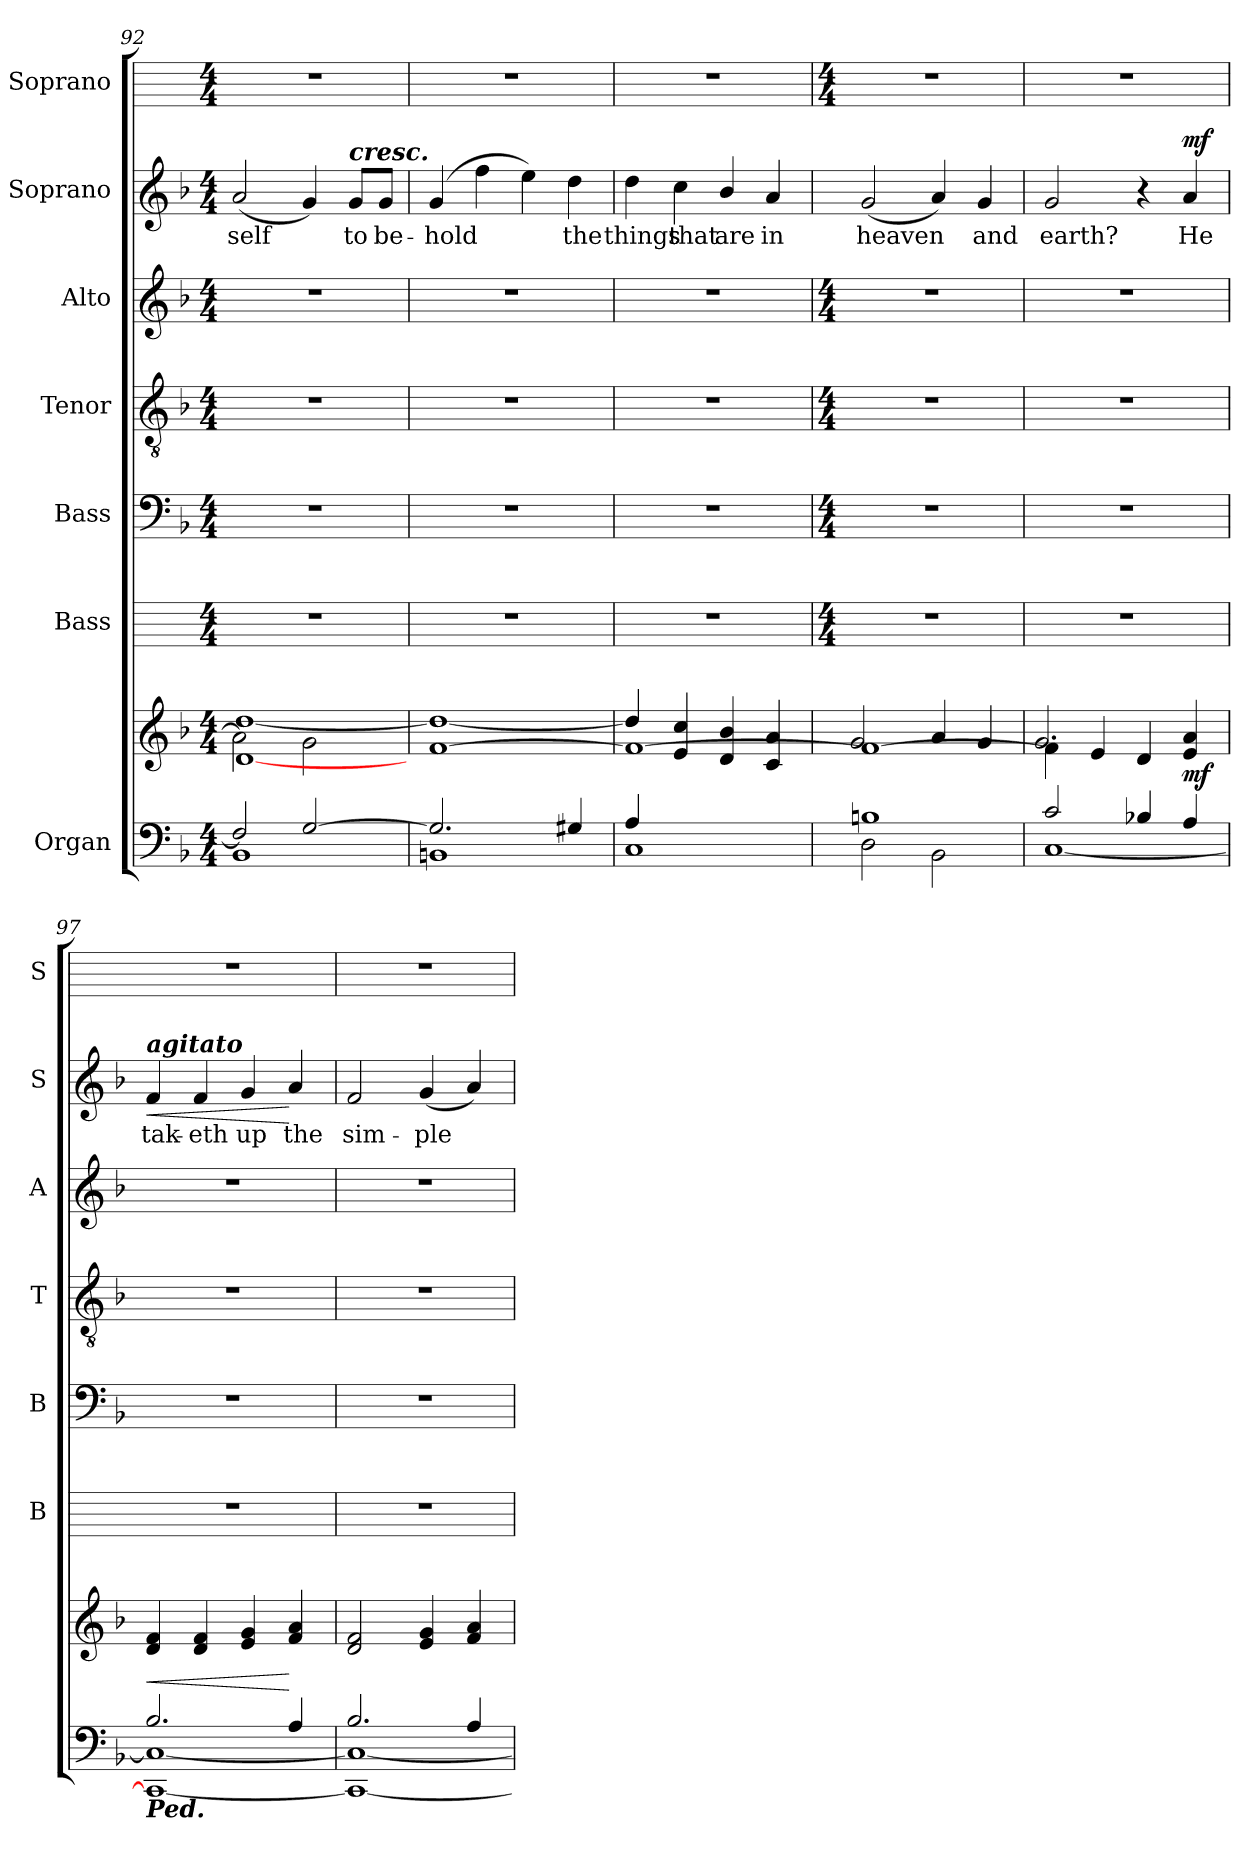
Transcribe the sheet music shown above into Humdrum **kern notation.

**kern	**kern	**dynam	**kern	**kern	**kern	**kern	**kern	**text	**dynam	**kern
*part7	*part7	*part7	*part6	*part5	*part4	*part3	*part2	*part2	*part2	*part1
*staff8	*staff7	*staff7/8	*staff6	*staff5	*staff4	*staff3	*staff2	*staff2	*staff2	*staff1
*I"Organ	*	*	*I"Bass	*I"Bass	*I"Tenor	*I"Alto	*I"Soprano	*	*	*I"Soprano
*	*	*	*I'B	*I'B	*I'T	*I'A	*I'S	*	*	*I'S
*clefF4	*clefG2	*	*	*clefF4	*clefGv2	*clefG2	*clefG2	*	*	*
*k[b-]	*k[b-]	*	*	*k[b-]	*k[b-]	*k[b-]	*k[b-]	*	*	*
*F:	*F:	*	*	*F:	*F:	*F:	*F:	*	*	*
*M4/4	*M4/4	*	*M4/4	*M4/4	*M4/4	*M4/4	*M4/4	*	*	*M4/4
=92	=92	=92	=92	=92	=92	=92	=92	=92	=92	=92
*^	*^	*	*	*	*	*	*	*	*	*
!	!	!	!	!	!	!	!	!	!	!LO:LY:b	!	!
2F#/]	1BB-\	2a\]	[1d/ [1dd/	.	1r	1r	1r	1r	(<2a	-self	.	1r
[2G/	.	2g\	.	.	.	.	.	.	4g)	.	.	.
!	!	!	!	!	!	!	!	!	!LO:TX:a:Bi:t=cresc.	!	!	!
!	!	!	!	!	!	!	!	!	!	!LO:LY:b	!	!
.	.	.	.	.	.	.	.	.	8g/L	to	.	.
!	!	!	!	!	!	!	!	!	!	!LO:LY:b	!	!
.	.	.	.	.	.	.	.	.	8g/J	be-	.	.
=93	=93	=93	=93	=93	=93	=93	=93	=93	=93	=93	=93	=93
!	!	!	!	!	!	!	!	!	!	!LO:LY:b	!	!
2.G/]	1BBn\	[1f\	1dd/_	.	1r	1r	1r	1r	(<4g	-hold	.	1r
.	.	.	.	.	.	.	.	.	4ff	.	.	.
.	.	.	.	.	.	.	.	.	4ee)	.	.	.
!	!	!	!	!	!	!	!	!	!	!LO:LY:b	!	!
4G#X/	.	.	.	.	.	.	.	.	4dd	the	.	.
=94	=94	=94	=94	=94	=94	=94	=94	=94	=94	=94	=94	=94
!	!	!	!	!	!	!	!	!	!	!LO:LY:b	!	!
4A/	1C\	1f\_	4dd/]	.	1r	1r	1r	1r	4dd	things	.	1r
!	!	!	!	!	!	!	!	!	!	!LO:LY:b	!	!
2.ryy	.	.	4e/ 4cc/	.	.	.	.	.	4cc	that	.	.
!	!	!	!	!	!	!	!	!	!	!LO:LY:b	!	!
.	.	.	4d/ 4b-/	.	.	.	.	.	4b-/	are	.	.
!	!	!	!	!	!	!	!	!	!	!LO:LY:b	!	!
.	.	.	4c/ 4a/	.	.	.	.	.	4a	in	.	.
!!LO:LB:g=z
=95	=95	=95	=95	=95	=95	=95	=95	=95	=95	=95	=95	=95
*	*	*	*	*	*M4/4	*M4/4	*M4/4	*M4/4	*	*	*	*M4/4
!	!	!	!	!	!	!	!	!	!	!LO:LY:b	!	!
1Bn/	2D\	1f\_	2g/	.	1r	1r	1r	1r	(<2g	heaven	.	1r
.	2BB-\	.	4a/	.	.	.	.	.	4a)	.	.	.
!	!	!	!	!	!	!	!	!	!	!LO:LY:b	!	!
.	.	.	4g/	.	.	.	.	.	4g	and	.	.
=96	=96	=96	=96	=96	=96	=96	=96	=96	=96	=96	=96	=96
!	!	!	!	!	!	!	!	!	!	!LO:LY:b	!	!
2c/	[1C\	4f\]	2.g/	.	1r	1r	1r	1r	2g	earth?	.	1r
.	.	4e/	.	.	.	.	.	.	.	.	.	.
4B-X/	.	4d/	.	.	.	.	.	.	4r	.	.	.
!	!	!	!	!LO:DY:b	!	!	!	!	!	!LO:LY:b	!LO:DY:b	!
4A/	.	4e/ 4a/	4ryy	mf	.	.	.	.	4a	He	mf	.
=97	=97	=97	=97	=97	=97	=97	=97	=97	=97	=97	=97	=97
!	!	!	!	!	!	!	!	!	!LO:TX:a:Bi:t=agitato	!	!	!
!LO:TX:b:Bi:t=Ped.	!	!	!	!	!	!	!	!	!	!	!	!
!	!	!	!	!LO:HP:b	!	!	!	!	!	!LO:LY:b	!LO:HP:b	!
2.B-/	1CC\_ 1C\_	4d/ 4f/	1ryy	<	1r	1r	1r	1r	4f	tak-	<	1r
!	!	!	!	!	!	!	!	!	!	!LO:LY:b	!	!
.	.	4d/ 4f/	.	.	.	.	.	.	4f	-eth	.	.
!	!	!	!	!	!	!	!	!	!	!LO:LY:b	!	!
.	.	4e/ 4g/	.	.	.	.	.	.	4g	up	.	.
!	!	!	!	!	!	!	!	!	!	!LO:LY:b	!	!
4A/	.	4f/ 4a/	.	[	.	.	.	.	4a	the	[	.
=98	=98	=98	=98	=98	=98	=98	=98	=98	=98	=98	=98	=98
!	!	!	!	!	!	!	!	!	!	!LO:LY:b	!	!
2.B-/	1CC\_ 1C\_	2d/ 2f/	1ryy	.	1r	1r	1r	1r	2f	sim-	.	1r
!	!	!	!	!	!	!	!	!	!	!LO:LY:b	!	!
.	.	4e/ 4g/	.	.	.	.	.	.	(<4g	-ple	.	.
4A/	.	4f/ 4a/	.	.	.	.	.	.	4a)	.	.	.
*v	*v	*	*	*	*	*	*	*	*	*	*	*
*	*v	*v	*	*	*	*	*	*	*	*	*
=	=	=	=	=	=	=	=	=	=	=
*-	*-	*-	*-	*-	*-	*-	*-	*-	*-	*-
